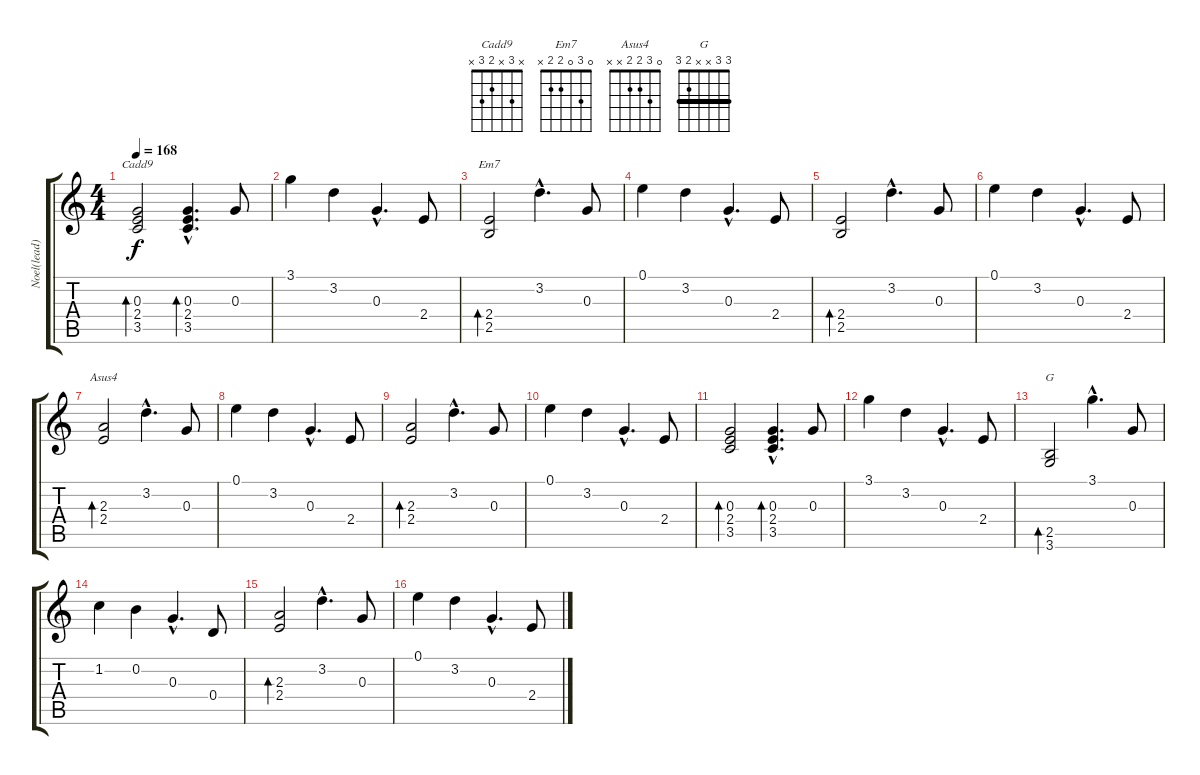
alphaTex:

\track ("Noel(lead)" "Noel(lead)") {instrument acousticguitarsteel}
\staff {score tabs}
\tuning (E4 B3 G3 D3 A2 E2) {hide}
\chord ("Cadd9" x 3 x 2 3 x)
\chord ("Em7" 0 3 0 2 2 x)
\chord ("Asus4" 0 3 2 2 x x)
\chord ("G" 3 3 x x 2 3) {barre 3}
\ts (4 4)
\tempo 168
\clef g2
\ks c
(0.3 2.4 3.5).2{bd 60 ch "Cadd9" dy f} (0.3{hac} 2.4{hac} 3.5{hac}).4{d bd 60} 0.3.8 |
3.1.4 3.2.4 0.3{hac}.4{d} 2.4.8 |
(2.4 2.5).2{bd 60 ch "Em7"} 3.2{hac}.4{d} 0.3.8 |
0.1.4 3.2.4 0.3{hac}.4{d} 2.4.8 |
(2.4 2.5).2{bd 60} 3.2{hac}.4{d} 0.3.8 |
0.1.4 3.2.4 0.3{hac}.4{d} 2.4.8 |
(2.3 2.4).2{bd 60 ch "Asus4"} 3.2{hac}.4{d} 0.3.8 |
0.1.4 3.2.4 0.3{hac}.4{d} 2.4.8 |
(2.3 2.4).2{bd 60} 3.2{hac}.4{d} 0.3.8 |
0.1.4 3.2.4 0.3{hac}.4{d} 2.4.8 |
(0.3 2.4 3.5).2{bd 60} (0.3{hac} 2.4{hac} 3.5{hac}).4{d bd 60} 0.3.8 |
3.1.4 3.2.4 0.3{hac}.4{d} 2.4.8 |
(2.5 3.6).2{bd 60 ch "G"} 3.1{hac}.4{d} 0.3.8 |
1.2.4 0.2.4 0.3{hac}.4{d} 0.4.8 |
(2.3 2.4).2{bd 60} 3.2{hac}.4{d} 0.3.8 |
0.1.4 3.2.4 0.3{hac}.4{d} 2.4.8
